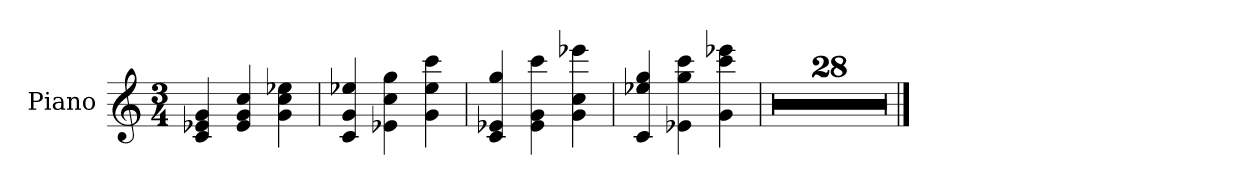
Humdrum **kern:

**kern
*part1
*staff1
*I"Piano
*I'Pno.
*clefG2
*k[]
*M3/4
=1
4c/ 4e-X/ 4g/
4e-/ 4g/ 4cc/
4g\ 4cc\ 4ee-X\
=2
4c/ 4g/ 4ee-X/
4e-X\ 4cc\ 4gg\
4g\ 4ee-\ 4ccc\
=3
4c/ 4e-X/ 4gg/
4e-\ 4g\ 4ccc\
4g\ 4cc\ 4eee-X\
=4
4c/ 4ee-X/ 4gg/
4e-X\ 4gg\ 4ccc\
4g\ 4ccc\ 4eee-X\
=5
2.r
=6
2.r
=7
2.r
=8
2.r
=9
2.r
=10
2.r
=11
2.r
=12
2.r
=13
2.r
=14
2.r
=15
2.r
!!LO:LB:g=z
=16
2.r
!!LO:LB:g=z
=17
2.r
=18
2.r
=19
2.r
=20
2.r
=21
2.r
=22
2.r
=23
2.r
=24
2.r
=25
2.r
=26
2.r
=27
2.r
=28
2.r
=29
2.r
=30
2.r
=31
2.r
=32
2.r
==
*-
